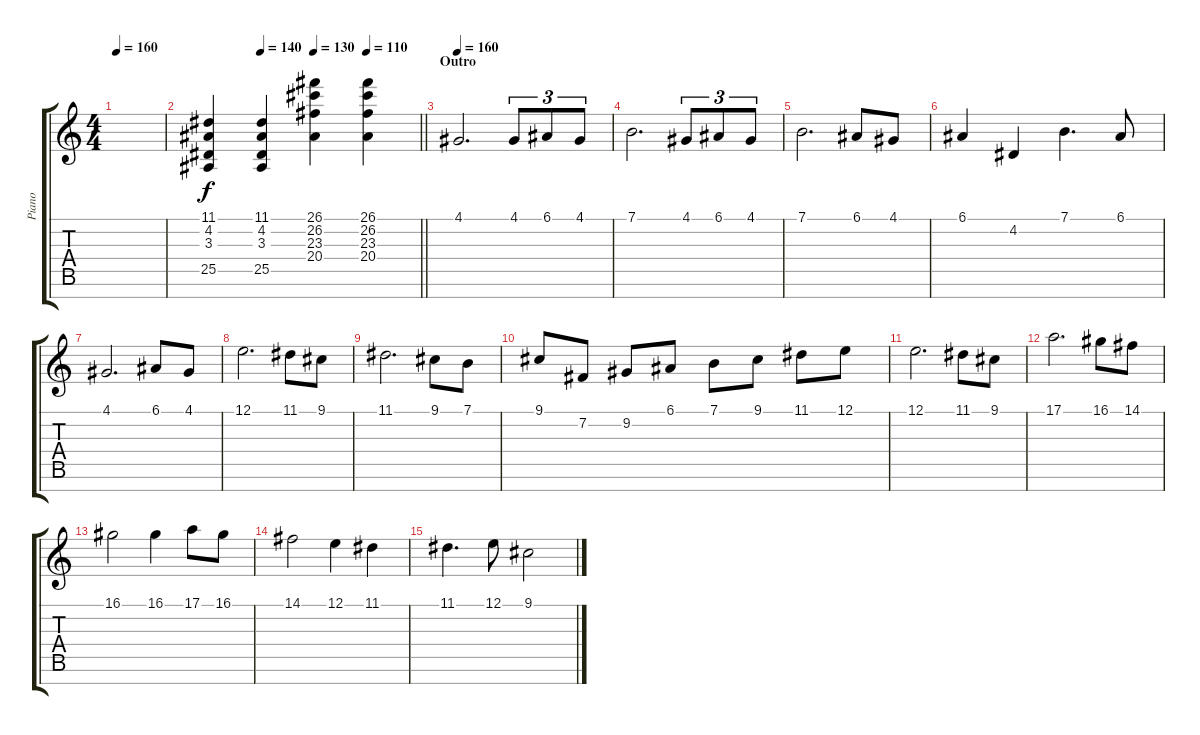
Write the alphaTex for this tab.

\track ("Piano" "Piano") {instrument brightacousticpiano}
\staff {score tabs}
\tuning (E4 B3 G3 D3 A2 E2 B1) {hide}
\ts (4 4)
\tempo 160
\clef g2
\ks c
|
\tempo (140 0.25)
\tempo (130 0.5)
\tempo (110 0.75)
\barLineRight lightlight
(11.1 4.2 3.3 25.5).4{dy f volume 7 instrument orchestrahit} (11.1 4.2 3.3 25.5).4 (26.1 26.2 23.3 20.4).4 (26.1 26.2 23.3 20.4).4 |
\section ("" "Outro")
\tempo 160
4.1.2{d volume 14 instrument pad1newage} 4.1.8{tu (3 2)} 6.1.8{tu (3 2)} 4.1.8{tu (3 2)} |
7.1.2{d} 4.1.8{tu (3 2)} 6.1.8{tu (3 2)} 4.1.8{tu (3 2)} |
7.1.2{d} 6.1.8 4.1.8 |
6.1.4 4.2.4 7.1.4{d} 6.1.8 |
4.1.2{d} 6.1.8 4.1.8 |
12.1.2{d} 11.1.8 9.1.8 |
11.1.2{d} 9.1.8 7.1.8 |
9.1.8 7.2.8 9.2.8 6.1.8 7.1.8 9.1.8 11.1.8 12.1.8 |
12.1.2{d} 11.1.8 9.1.8 |
17.1.2{d} 16.1.8 14.1.8 |
16.1.2 16.1.4 17.1.8 16.1.8 |
14.1.2 12.1.4 11.1.4 |
11.1.4{d} 12.1.8 9.1.2
